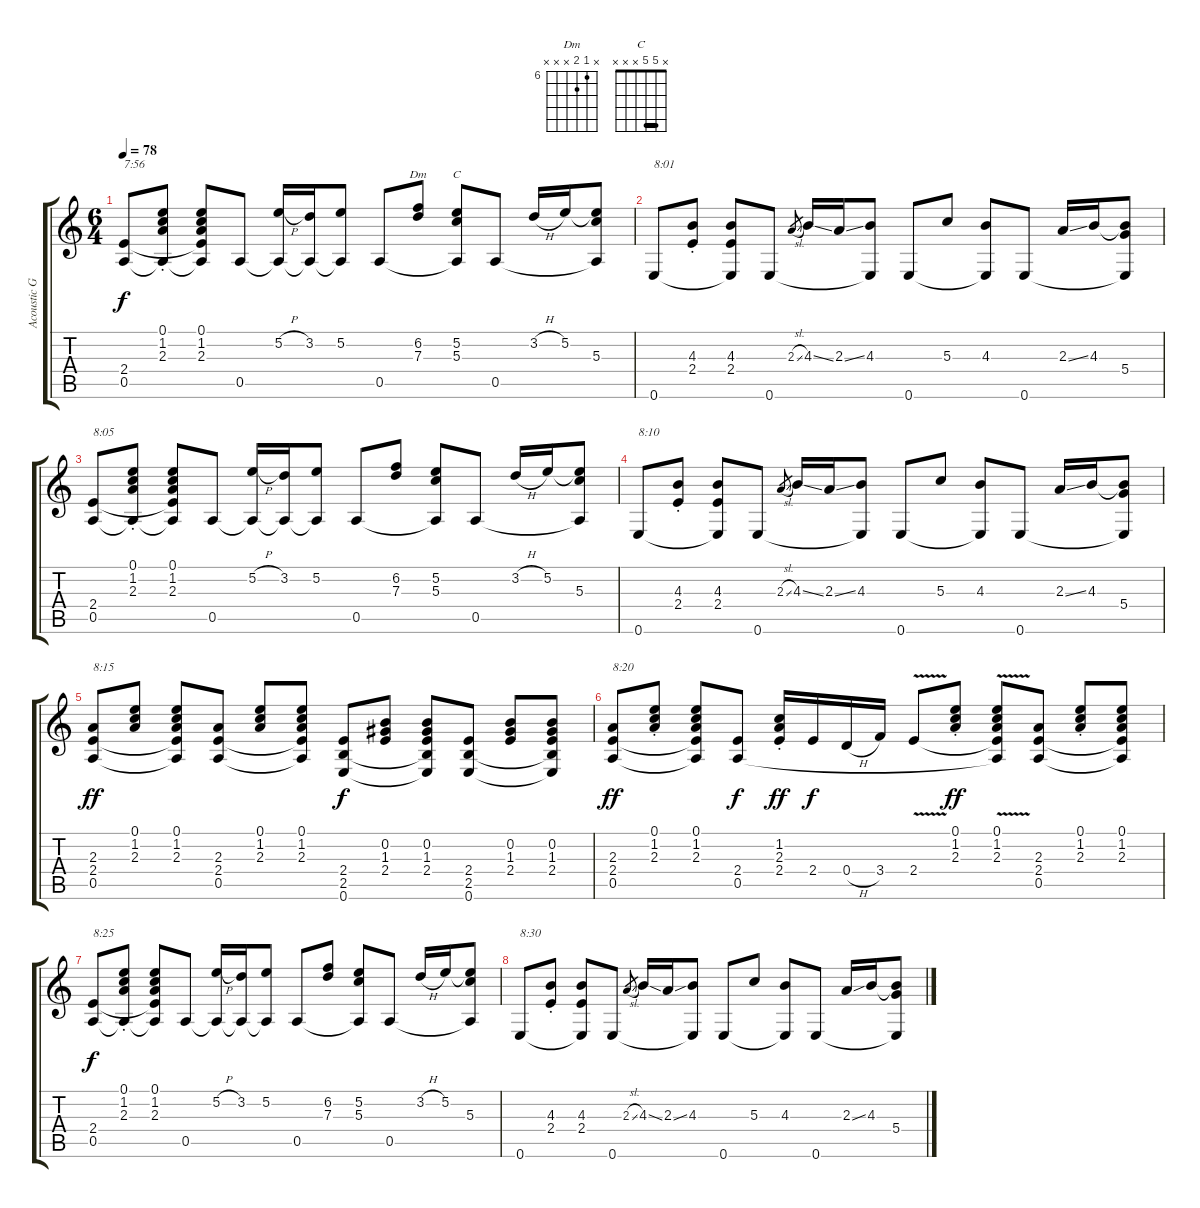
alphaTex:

\track ("Acoustic Guitar Double" "Acoustic G") {instrument acousticguitarsteel}
\staff {score tabs}
\tuning (E4 B3 G3 D3 A2 E2) {hide}
\chord ("Dm" x 6 7 x x x) {firstfret 6}
\chord ("C" x 5 5 x x x) {barre 5}
\ts (6 4)
\tempo 78
\clef g2
\ks c
(2.4 0.5).8{txt "7:56" dy f instrument acousticguitarsteel} (0.1{st} 1.2{st} 2.3{st} 0.5{t}).8 (0.1 1.2 2.3 2.4{t} 0.5{t}).8 0.5.8 (5.2{h} 0.5{t}).16 (3.2 0.5{t}).16 (5.2 0.5{t}).8 0.5.8 (6.2 7.3).8{ch "Dm"} (5.2 5.3 0.5{t}).8{ch "C"} 0.5.8 3.2{h}.16 5.2.16 (5.2{t} 5.3 0.5{t}).8 |
0.6.8{txt "8:01"} (4.3{st} 2.4{st}).8 (4.3 2.4 0.6{t}).8 0.6.8 2.3{sl}.8{gr} 4.3{ss}.16 2.3{ss}.16 (4.3 0.6{t}).8 0.6.8 5.3.8 (4.3 0.6{t}).8 0.6.8 2.3{ss}.16 4.3.16 (4.3{t} 5.4 0.6{t}).8 |
(2.4 0.5).8{txt "8:05"} (0.1{st} 1.2{st} 2.3{st} 0.5{t}).8 (0.1 1.2 2.3 2.4{t} 0.5{t}).8 0.5.8 (5.2{h} 0.5{t}).16 (3.2 0.5{t}).16 (5.2 0.5{t}).8 0.5.8 (6.2 7.3).8 (5.2 5.3 0.5{t}).8 0.5.8 3.2{h}.16 5.2.16 (5.2{t} 5.3 0.5{t}).8 |
0.6.8{txt "8:10"} (4.3{st} 2.4{st}).8 (4.3 2.4 0.6{t}).8 0.6.8 2.3{sl}.8{gr} 4.3{ss}.16 2.3{ss}.16 (4.3 0.6{t}).8 0.6.8 5.3.8 (4.3 0.6{t}).8 0.6.8 2.3{ss}.16 4.3.16 (4.3{t} 5.4 0.6{t}).8 |
(2.3 2.4 0.5).8{txt "8:15" dy ff} (0.1 1.2 2.3).8 (0.1 1.2 2.3 2.4{t} 0.5{t}).8 (2.3 2.4 0.5).8 (0.1 1.2 2.3).8 (0.1 1.2 2.3 2.4{t} 0.5{t}).8 (2.4 2.5 0.6).8{dy f} (0.2 1.3 2.4).8 (0.2 1.3 2.4 2.5{t} 0.6{t}).8 (2.4 2.5 0.6).8 (0.2 1.3 2.4).8 (0.2 1.3 2.4 2.5{t} 0.6{t}).8 |
(2.3 2.4 0.5).8{txt "8:20" dy ff} (0.1{st} 1.2{st} 2.3{st}).8 (0.1 1.2 2.3 2.4{t} 0.5{t}).8 (2.4 0.5).8{dy f} (1.2{st} 2.3{st} 2.4{st}).16{dy ff} 2.4.16{dy f} 0.4{h}.16 3.4.16 2.4{v}.8 (0.1{st} 1.2{st} 2.3{st}).8{dy ff} (0.1 1.2 2.3 2.4{t} 0.5{t}).8 (2.3 2.4 0.5).8 (0.1{st} 1.2{st} 2.3{st}).8 (0.1 1.2 2.3 2.4{t} 0.5{t}).8 |
(2.4 0.5).8{txt "8:25" dy f} (0.1{st} 1.2{st} 2.3{st} 0.5{t}).8 (0.1 1.2 2.3 2.4{t} 0.5{t}).8 0.5.8 (5.2{h} 0.5{t}).16 (3.2 0.5{t}).16 (5.2 0.5{t}).8 0.5.8 (6.2 7.3).8 (5.2 5.3 0.5{t}).8 0.5.8 3.2{h}.16 5.2.16 (5.2{t} 5.3 0.5{t}).8 |
0.6.8{txt "8:30"} (4.3{st} 2.4{st}).8 (4.3 2.4 0.6{t}).8 0.6.8 2.3{sl}.8{gr} 4.3{ss}.16 2.3{ss}.16 (4.3 0.6{t}).8 0.6.8 5.3.8 (4.3 0.6{t}).8 0.6.8 2.3{ss}.16 4.3.16 (4.3{t} 5.4 0.6{t}).8
